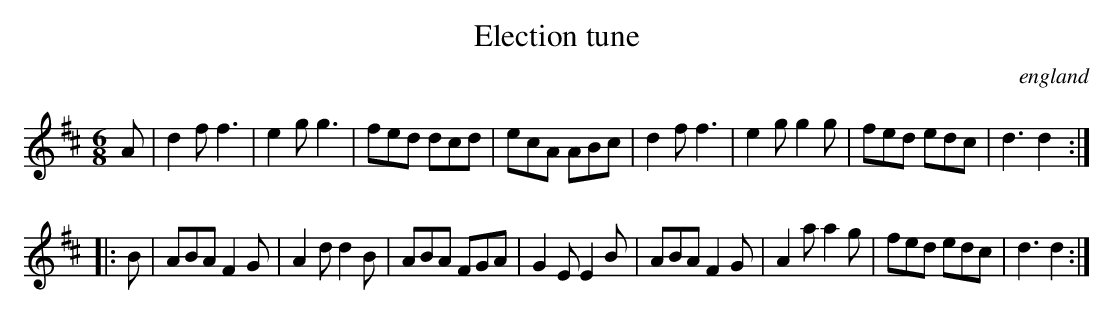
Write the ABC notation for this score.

X:1
T:Election tune
O:england
M:6/8
K:D
A | d2f f3 | e2g g3 | fed dcd | ecA ABc | \
d2 f f3 | e2g g2g | fed edc | d3 d2 :|
|:B | ABA F2G | A2d d2B | ABA FGA | G2E E2B | \
ABA F2G | A2a a2g | fed edc | d3 d2:|
